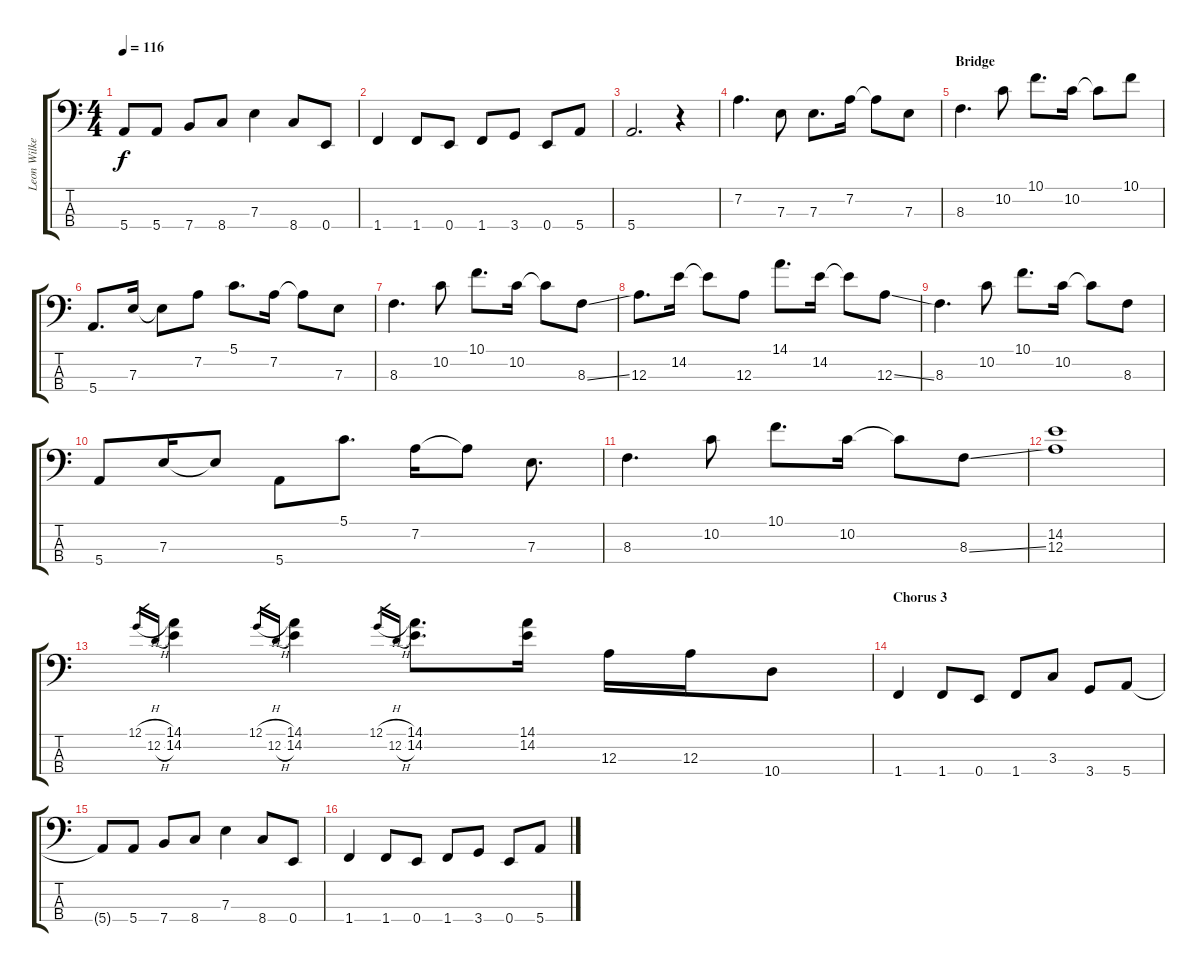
\track ("Leon Wilkeson" "Leon Wilke") {instrument electricbasspick}
\staff {score tabs}
\tuning (G2 D2 A1 E1) {hide}
\ts (4 4)
\tempo 116
\clef f4
\ks c
5.4{t}.8{dy f} 5.4.8 7.4.8 8.4.8 7.3.4 8.4.8 0.4.8 |
1.4.4 1.4.8 0.4.8 1.4.8 3.4.8 0.4.8 5.4.8 |
5.4.2{d} r.4 |
7.2.4{d} 7.3.8 7.3.8{d} 7.2.16 7.2{t}.8 7.3.8 |
\section ("" "Bridge")
8.3.4{d} 10.2.8 10.1.8{d} 10.2.16 10.2{t}.8 10.1.8 |
5.4.8{d} 7.3.16 7.3{t}.8 7.2.8 5.1.8{d} 7.2.16 7.2{t}.8 7.3.8 |
8.3.4{d} 10.2.8 10.1.8{d} 10.2.16 10.2{t}.8 8.3{ss}.8 |
12.3.8{d} 14.2.16 14.2{t}.8 12.3.8 14.1.8{d} 14.2.16 14.2{t}.8 12.3{ss}.8 |
8.3.4{d} 10.2.8 10.1.8{d} 10.2.16 10.2{t}.8 8.3.8 |
5.4.8 7.3.16 7.3{t}.8 5.4.8 5.1.8{d} 7.2.16 7.2{t}.8 7.3.8{d} |
8.3.4{d} 10.2.8 10.1.8{d} 10.2.16 10.2{t}.8 8.3{ss}.8 |
(14.2 12.3).1 |
12.1{h}.16{gr} 12.2{h}.16{gr} (14.1 14.2).4 12.1{h}.16{gr} 12.2{h}.16{gr} (14.1 14.2).4 12.1{h}.16{gr} 12.2{h}.16{gr} (14.1 14.2).8{d} (14.1 14.2).16 12.3.16 12.3.16 10.4.8 |
\section ("" "Chorus 3")
1.4.4 1.4.8 0.4.8 1.4.8 3.3.8 3.4.8 5.4.8 |
5.4{t}.8 5.4.8 7.4.8 8.4.8 7.3.4 8.4.8 0.4.8 |
1.4.4 1.4.8 0.4.8 1.4.8 3.4.8 0.4.8 5.4.8
